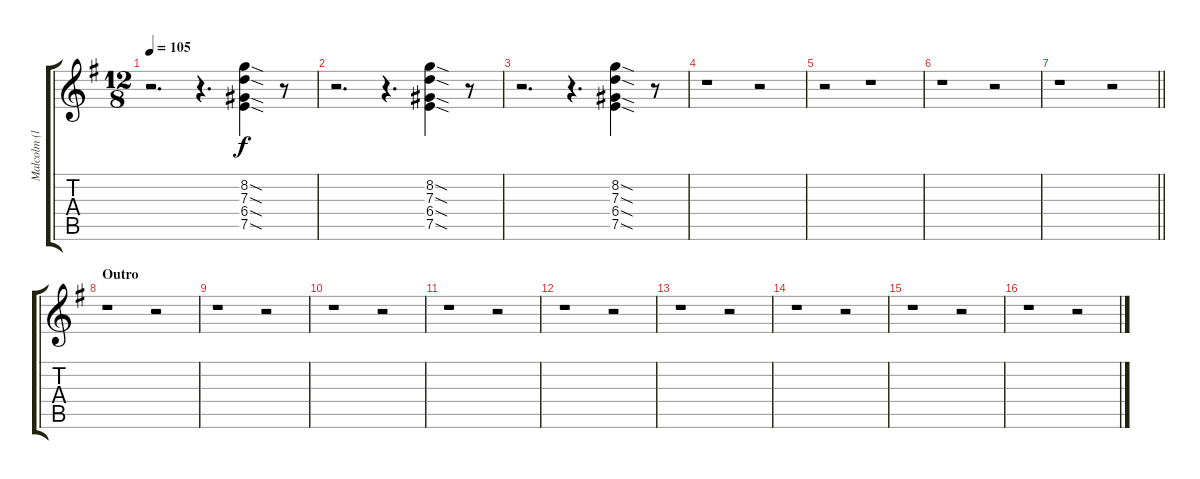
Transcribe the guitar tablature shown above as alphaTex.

\track ("Malcolm (lead)" "Malcolm (l") {instrument overdrivenguitar}
\staff {score tabs}
\tuning (E4 B3 G3 D3 A2 E2) {hide}
\ts (12 8)
\tempo 105
\clef g2
\ks g
r.2{d dy f} r.4{d} (8.2{sod} 7.3{sod} 6.4{sod} 7.5{sod}).4 r.8 |
r.2{d} r.4{d} (8.2{sod} 7.3{sod} 6.4{sod} 7.5{sod}).4 r.8 |
r.2{d} r.4{d} (8.2{sod} 7.3{sod} 6.4{sod} 7.5{sod}).4 r.8 |
r.1 r.2 |
r.2 r.1 |
r.1 r.2 |
\barLineRight lightlight
r.1 r.2 |
\section ("" "Outro")
r.1 r.2 |
r.1 r.2 |
r.1 r.2 |
r.1 r.2 |
r.1 r.2 |
r.1 r.2 |
r.1 r.2 |
r.1 r.2 |
r.1 r.2
